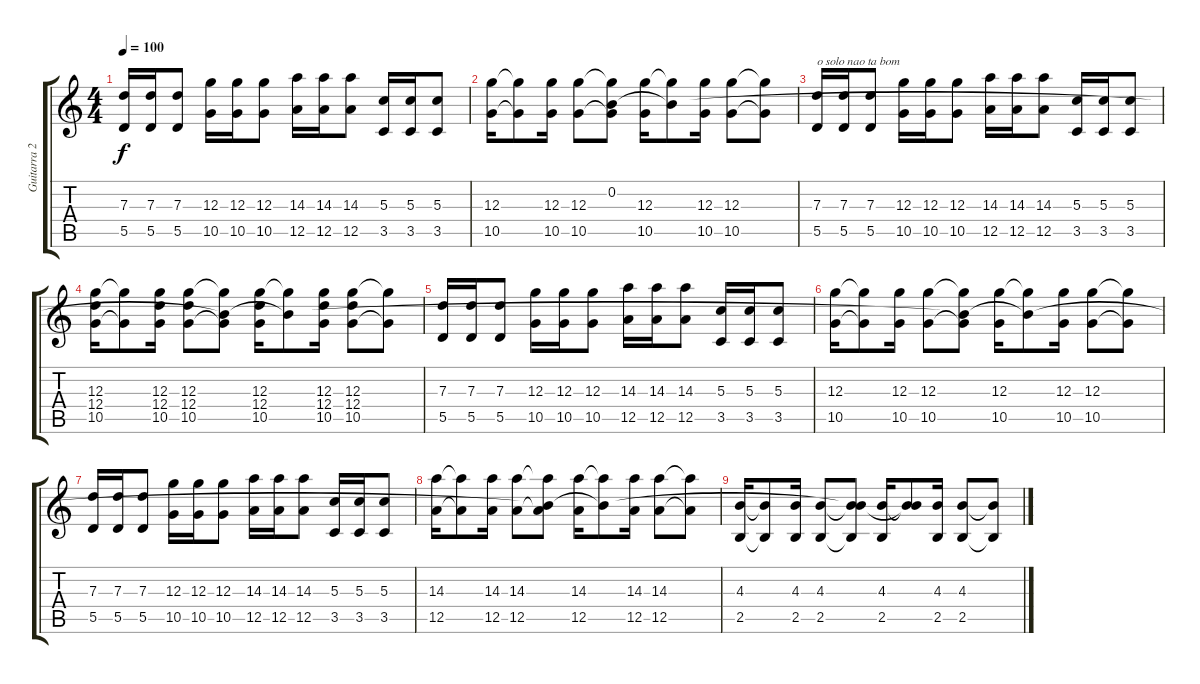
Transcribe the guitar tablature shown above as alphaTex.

\track ("Guitarra 2" "Guitarra 2") {instrument overdrivenguitar}
\staff {score tabs}
\tuning (E4 B3 G3 D3 A2 E2) {hide}
\ts (4 4)
\tempo 100
\clef g2
\ks c
(7.3 5.5).16{dy f} (7.3 5.5).16 (7.3 5.5).8 (12.3 10.5).16 (12.3 10.5).16 (12.3 10.5).8 (14.3 12.5).16 (14.3 12.5).16 (14.3 12.5).8 (5.3 3.5).16 (5.3 3.5).16 (5.3 3.5).8 |
(12.3 10.5).16 (12.3{t} 10.5{t}).8 (12.3 10.5).16 (12.3 10.5).8 (0.2{t} 12.3{t} 10.5{t}).8 (12.3 10.5).16 (0.2{t} 12.3{t}).8 (12.3 10.5).16 (12.3 10.5).8 (12.3{t} 10.5{t}).8 |
(7.3 5.5).16{txt "o solo nao ta bom"} (7.3 5.5).16 (7.3 5.5).8 (12.3 10.5).16 (12.3 10.5).16 (12.3 10.5).8 (14.3 12.5).16 (14.3 12.5).16 (14.3 12.5).8 (5.3 3.5).16 (5.3 3.5).16 (5.3 3.5).8 |
(12.3 12.4 10.5).16 (12.3{t} 10.5{t}).8 (12.3 12.4 10.5).16 (12.3 12.4 10.5).8 (0.2{t} 12.3{t} 10.5{t}).8 (12.3 12.4 10.5).16 (0.2{t} 12.3{t}).8 (12.3 12.4 10.5).16 (12.3 12.4 10.5).8 (12.3{t} 10.5{t}).8 |
(7.3 5.5).16 (7.3 5.5).16 (7.3 5.5).8 (12.3 10.5).16 (12.3 10.5).16 (12.3 10.5).8 (14.3 12.5).16 (14.3 12.5).16 (14.3 12.5).8 (5.3 3.5).16 (5.3 3.5).16 (5.3 3.5).8 |
(12.3 10.5).16 (12.3{t} 10.5{t}).8 (12.3 10.5).16 (12.3 10.5).8 (0.2{t} 12.3{t} 10.5{t}).8 (12.3 10.5).16 (0.2{t} 12.3{t}).8 (12.3 10.5).16 (12.3 10.5).8 (12.3{t} 10.5{t}).8 |
(7.3 5.5).16 (7.3 5.5).16 (7.3 5.5).8 (12.3 10.5).16 (12.3 10.5).16 (12.3 10.5).8 (14.3 12.5).16 (14.3 12.5).16 (14.3 12.5).8 (5.3 3.5).16 (5.3 3.5).16 (5.3 3.5).8 |
(14.3 12.5).16 (14.3{t} 12.5{t}).8 (14.3 12.5).16 (14.3 12.5).8 (0.2{t} 14.3{t} 12.5{t}).8 (14.3 12.5).16 (0.2{t} 14.3{t}).8 (14.3 12.5).16 (14.3 12.5).8 (14.3{t} 12.5{t}).8 |
(4.3 2.5).16 (4.3{t} 2.5{t}).8 (4.3 2.5).16 (4.3 2.5).8 (0.2{t} 4.3{t} 2.5{t}).8 (4.3 2.5).16 (0.2{t} 4.3{t}).8 (4.3 2.5).16 (4.3 2.5).8 (4.3{t} 2.5{t}).8
